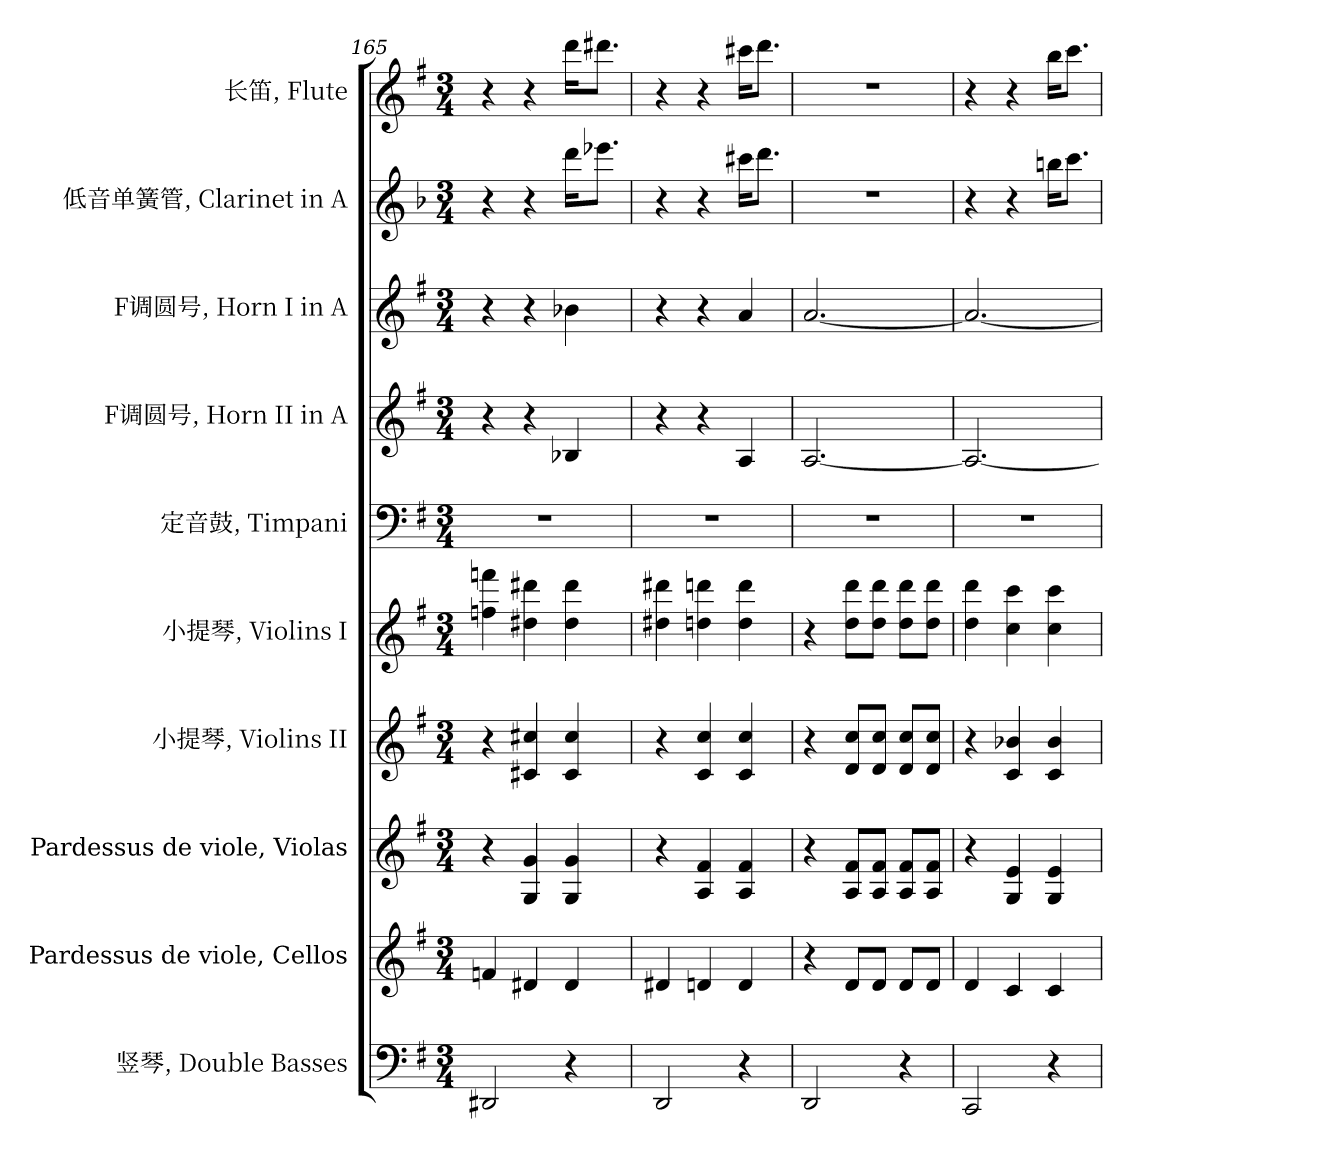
**kern	**kern	**kern	**kern	**kern	**kern	**kern	**kern	**kern	**kern
*part10	*part9	*part8	*part7	*part6	*part5	*part4	*part3	*part2	*part1
*staff10	*staff9	*staff8	*staff7	*staff6	*staff5	*staff4	*staff3	*staff2	*staff1
*I"竖琴, Double Basses	*I"Pardessus de viole, Cellos	*I"Pardessus de viole, Violas	*I"小提琴, Violins II	*I"小提琴, Violins I	*I"定音鼓, Timpani	*I"F调圆号, Horn II in A	*I"F调圆号, Horn I in A	*I"低音单簧管, Clarinet in A	*I"长笛, Flute
*	*I'Pds. v.	*I'Pds. v.	*I'Vln.	*I'Vln.	*I'Timp.	*I'F Hn.	*I'F Hn.	*	*I'Fl.
*clefF4	*clefG2	*clefG2	*clefG2	*clefG2	*clefF4	*clefG2	*clefG2	*clefG2	*clefG2
*	*	*	*	*	*	*ITrd4c7	*ITrd4c7	*ITrd8c14	*
*k[f#]	*k[f#]	*k[f#]	*k[f#]	*k[f#]	*k[f#]	*k[]	*k[]	*k[b-]	*k[f#]
*M3/4	*M3/4	*M3/4	*M3/4	*M3/4	*M3/4	*M3/4	*M3/4	*M3/4	*M3/4
=165	=165	=165	=165	=165	=165	=165	=165	=165	=165
2DD#X/	4fn/	4r	4r	4ffn\ 4fffn\	2.r	4r	4r	4r	4r
.	4d#X/	4G/ 4g/	4c#X/ 4cc#X/	4dd#X\ 4ddd#X\	.	4r	4r	4r	4r
4r	4d#/	4G/ 4g/	4c#/ 4cc#/	4dd#\ 4ddd#\	.	4E-X/	4e-X\	16dd\KL	16ddd\KL
.	.	.	.	.	.	.	.	8.ee-X\J	8.ddd#X\J
!!LO:PB:g=z
=166	=166	=166	=166	=166	=166	=166	=166	=166	=166
2DD/	4d#X/	4r	4r	4dd#X\ 4ddd#X\	2.r	4r	4r	4r	4r
.	4dn/	4A/ 4f#/	4c/ 4cc/	4ddn\ 4dddn\	.	4r	4r	4r	4r
4r	4d/	4A/ 4f#/	4c/ 4cc/	4dd\ 4ddd\	.	4D/	4d/	16cc#X\KL	16ccc#X\KL
.	.	.	.	.	.	.	.	8.dd\J	8.ddd\J
=167	=167	=167	=167	=167	=167	=167	=167	=167	=167
*	*	*	*	*	*	*	*	*	*MM190
2DD/	4r	4r	4r	4r	2.r	[2.D/	[2.d/	2.r	2.r
.	8d/L	8A/ 8f#/L	8d/ 8cc/L	8dd\ 8ddd\L	.	.	.	.	.
.	8d/J	8A/ 8f#/J	8d/ 8cc/J	8dd\ 8ddd\J	.	.	.	.	.
4r	8d/L	8A/ 8f#/L	8d/ 8cc/L	8dd\ 8ddd\L	.	.	.	.	.
.	8d/J	8A/ 8f#/J	8d/ 8cc/J	8dd\ 8ddd\J	.	.	.	.	.
=168	=168	=168	=168	=168	=168	=168	=168	=168	=168
2CC/	4d/	4r	4r	4dd\ 4ddd\	2.r	2.D/_	2.d/_	4r	4r
.	4c/	4G/ 4e/	4c/ 4b-X/	4cc\ 4ccc\	.	.	.	4r	4r
4r	4c/	4G/ 4e/	4c/ 4b-/	4cc\ 4ccc\	.	.	.	16bn\KL	16bb\KL
.	.	.	.	.	.	.	.	8.cc\J	8.ccc\J
=	=	=	=	=	=	=	=	=	=
*-	*-	*-	*-	*-	*-	*-	*-	*-	*-
